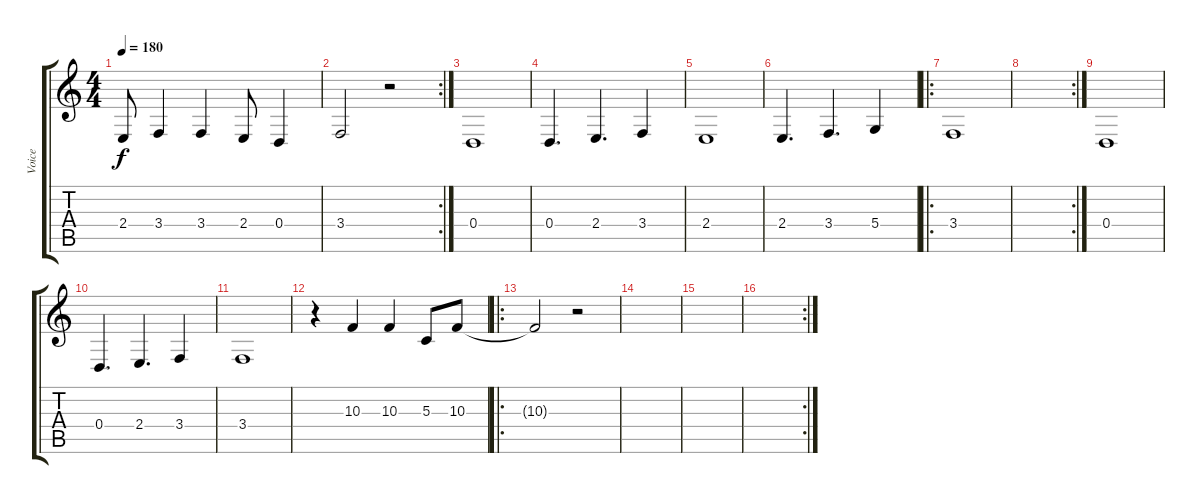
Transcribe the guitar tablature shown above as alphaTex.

\track ("Voice" "Voice") {instrument altosax}
\staff {score tabs}
\tuning (E4 B3 G3 D3 A2 E2) {hide}
\ts (4 4)
\tempo 180
\clef g2
\ks c
2.4{t}.8{dy f} 3.4.4 3.4.4 2.4.8 0.4.4 |
\rc 2
3.4.2 r.2 |
0.4.1 |
0.4.4{d} 2.4.4{d} 3.4.4 |
2.4.1 |
2.4.4{d} 3.4.4{d} 5.4.4 |
\ro
3.4.1 |
\rc 2
|
0.4.1 |
0.4.4{d} 2.4.4{d} 3.4.4 |
3.4.1 |
r.4 10.3.4 10.3.4 5.3.8 10.3.8 |
\ro
10.3{t}.2 r.2 |
|
|
\rc 2
